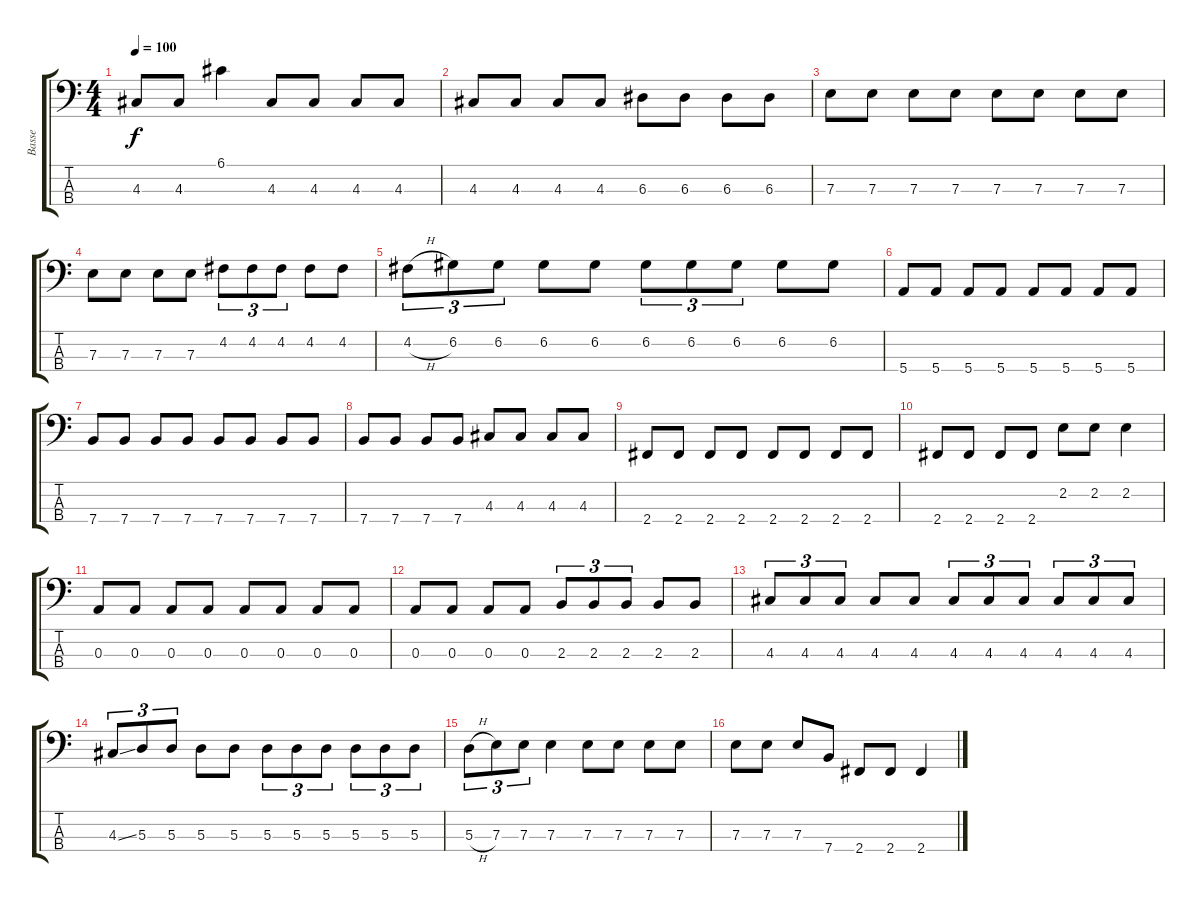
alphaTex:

\track ("Basse" "Basse") {instrument electricbassfinger}
\staff {score tabs}
\tuning (G2 D2 A1 E1) {hide}
\ts (4 4)
\tempo 100
\clef f4
\ks c
4.3.8{dy f} 4.3.8 6.1.4 4.3.8 4.3.8 4.3.8 4.3.8 |
4.3.8 4.3.8 4.3.8 4.3.8 6.3.8 6.3.8 6.3.8 6.3.8 |
7.3.8 7.3.8 7.3.8 7.3.8 7.3.8 7.3.8 7.3.8 7.3.8 |
7.3.8 7.3.8 7.3.8 7.3.8 4.2.8{tu (3 2)} 4.2.8{tu (3 2)} 4.2.8{tu (3 2)} 4.2.8 4.2.8 |
4.2{h}.8{tu (3 2)} 6.2.8{tu (3 2)} 6.2.8{tu (3 2)} 6.2.8 6.2.8 6.2.8{tu (3 2)} 6.2.8{tu (3 2)} 6.2.8{tu (3 2)} 6.2.8 6.2.8 |
5.4.8 5.4.8 5.4.8 5.4.8 5.4.8 5.4.8 5.4.8 5.4.8 |
7.4.8 7.4.8 7.4.8 7.4.8 7.4.8 7.4.8 7.4.8 7.4.8 |
7.4.8 7.4.8 7.4.8 7.4.8 4.3.8 4.3.8 4.3.8 4.3.8 |
2.4.8 2.4.8 2.4.8 2.4.8 2.4.8 2.4.8 2.4.8 2.4.8 |
2.4.8 2.4.8 2.4.8 2.4.8 2.2.8 2.2.8 2.2.4 |
0.3.8 0.3.8 0.3.8 0.3.8 0.3.8 0.3.8 0.3.8 0.3.8 |
0.3.8 0.3.8 0.3.8 0.3.8 2.3.8{tu (3 2)} 2.3.8{tu (3 2)} 2.3.8{tu (3 2)} 2.3.8 2.3.8 |
4.3.8{tu (3 2)} 4.3.8{tu (3 2)} 4.3.8{tu (3 2)} 4.3.8 4.3.8 4.3.8{tu (3 2)} 4.3.8{tu (3 2)} 4.3.8{tu (3 2)} 4.3.8{tu (3 2)} 4.3.8{tu (3 2)} 4.3.8{tu (3 2)} |
4.3{ss}.8{tu (3 2)} 5.3.8{tu (3 2)} 5.3.8{tu (3 2)} 5.3.8 5.3.8 5.3.8{tu (3 2)} 5.3.8{tu (3 2)} 5.3.8{tu (3 2)} 5.3.8{tu (3 2)} 5.3.8{tu (3 2)} 5.3.8{tu (3 2)} |
5.3{h}.8{tu (3 2)} 7.3.8{tu (3 2)} 7.3.8{tu (3 2)} 7.3.4 7.3.8 7.3.8 7.3.8 7.3.8 |
7.3.8 7.3.8 7.3.8 7.4.8 2.4.8 2.4.8 2.4.4
